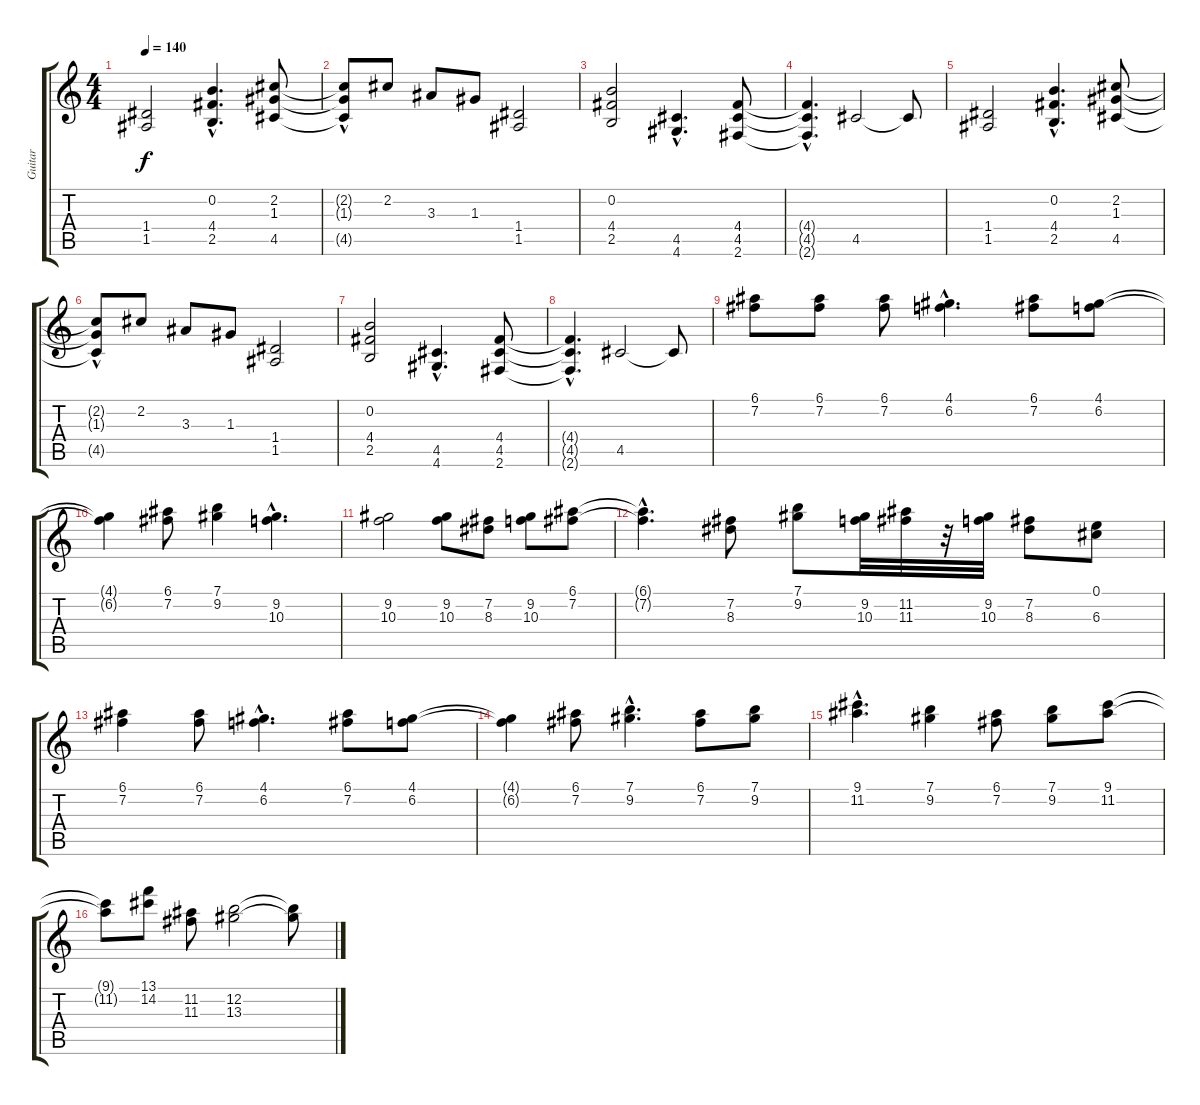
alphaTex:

\track ("Guitar " "Guitar ") {instrument distortionguitar}
\staff {score tabs}
\tuning (E4 B3 G3 D3 A2 E2) {hide}
\ts (4 4)
\tempo 140
\clef g2
\ks c
(1.4 1.5).2{dy f} (0.2{hac} 4.4{hac} 2.5{hac}).4{d} (2.2 1.3 4.5).8 |
(2.2{t} 1.3{hac t} 4.5{t}).8 2.2.8 3.3.8 1.3.8 (1.4 1.5).2 |
(0.2 4.4 2.5).2 (4.5{hac} 4.6{hac}).4{d} (4.4 4.5 2.6).8 |
(4.4{hac t} 4.5{hac t} 2.6{hac t}).4{d} 4.5.2 4.5{t}.8 |
(1.4 1.5).2 (0.2{hac} 4.4{hac} 2.5{hac}).4{d} (2.2 1.3 4.5).8 |
(2.2{t} 1.3{hac t} 4.5{t}).8 2.2.8 3.3.8 1.3.8 (1.4 1.5).2 |
(0.2 4.4 2.5).2 (4.5{hac} 4.6{hac}).4{d} (4.4 4.5 2.6).8 |
(4.4{hac t} 4.5{hac t} 2.6{hac t}).4{d} 4.5.2 4.5{t}.8 |
(6.1 7.2).8 (6.1 7.2).8 (6.1 7.2).8 (4.1{hac} 6.2{hac}).4{d} (6.1 7.2).8 (4.1 6.2).8 |
(4.1{t} 6.2{t}).4 (6.1 7.2).8 (7.1 9.2).4 (9.2{hac} 10.3{hac}).4{d} |
(9.2 10.3).2 (9.2 10.3).8 (7.2 8.3).8 (9.2 10.3).8 (6.1 7.2).8 |
(6.1{hac t} 7.2{hac t}).4{d} (7.2 8.3).8 (7.1 9.2).8 (9.2 10.3).32 (11.2 11.3).32 r.32 (9.2 10.3).32 (7.2 8.3).8 (0.1 6.3).8 |
(6.1 7.2).4 (6.1 7.2).8 (4.1{hac} 6.2{hac}).4{d} (6.1 7.2).8 (4.1 6.2).8 |
(4.1{t} 6.2{t}).4 (6.1 7.2).8 (7.1{hac} 9.2{hac}).4{d} (6.1 7.2).8 (7.1 9.2).8 |
(9.1{hac} 11.2{hac}).4{d} (7.1 9.2).4 (6.1 7.2).8 (7.1 9.2).8 (9.1 11.2).8 |
(9.1{t} 11.2{t}).8 (13.1 14.2).8 (11.2 11.3).8 (12.2 13.3).2 (12.2{t} 13.3{t}).8
